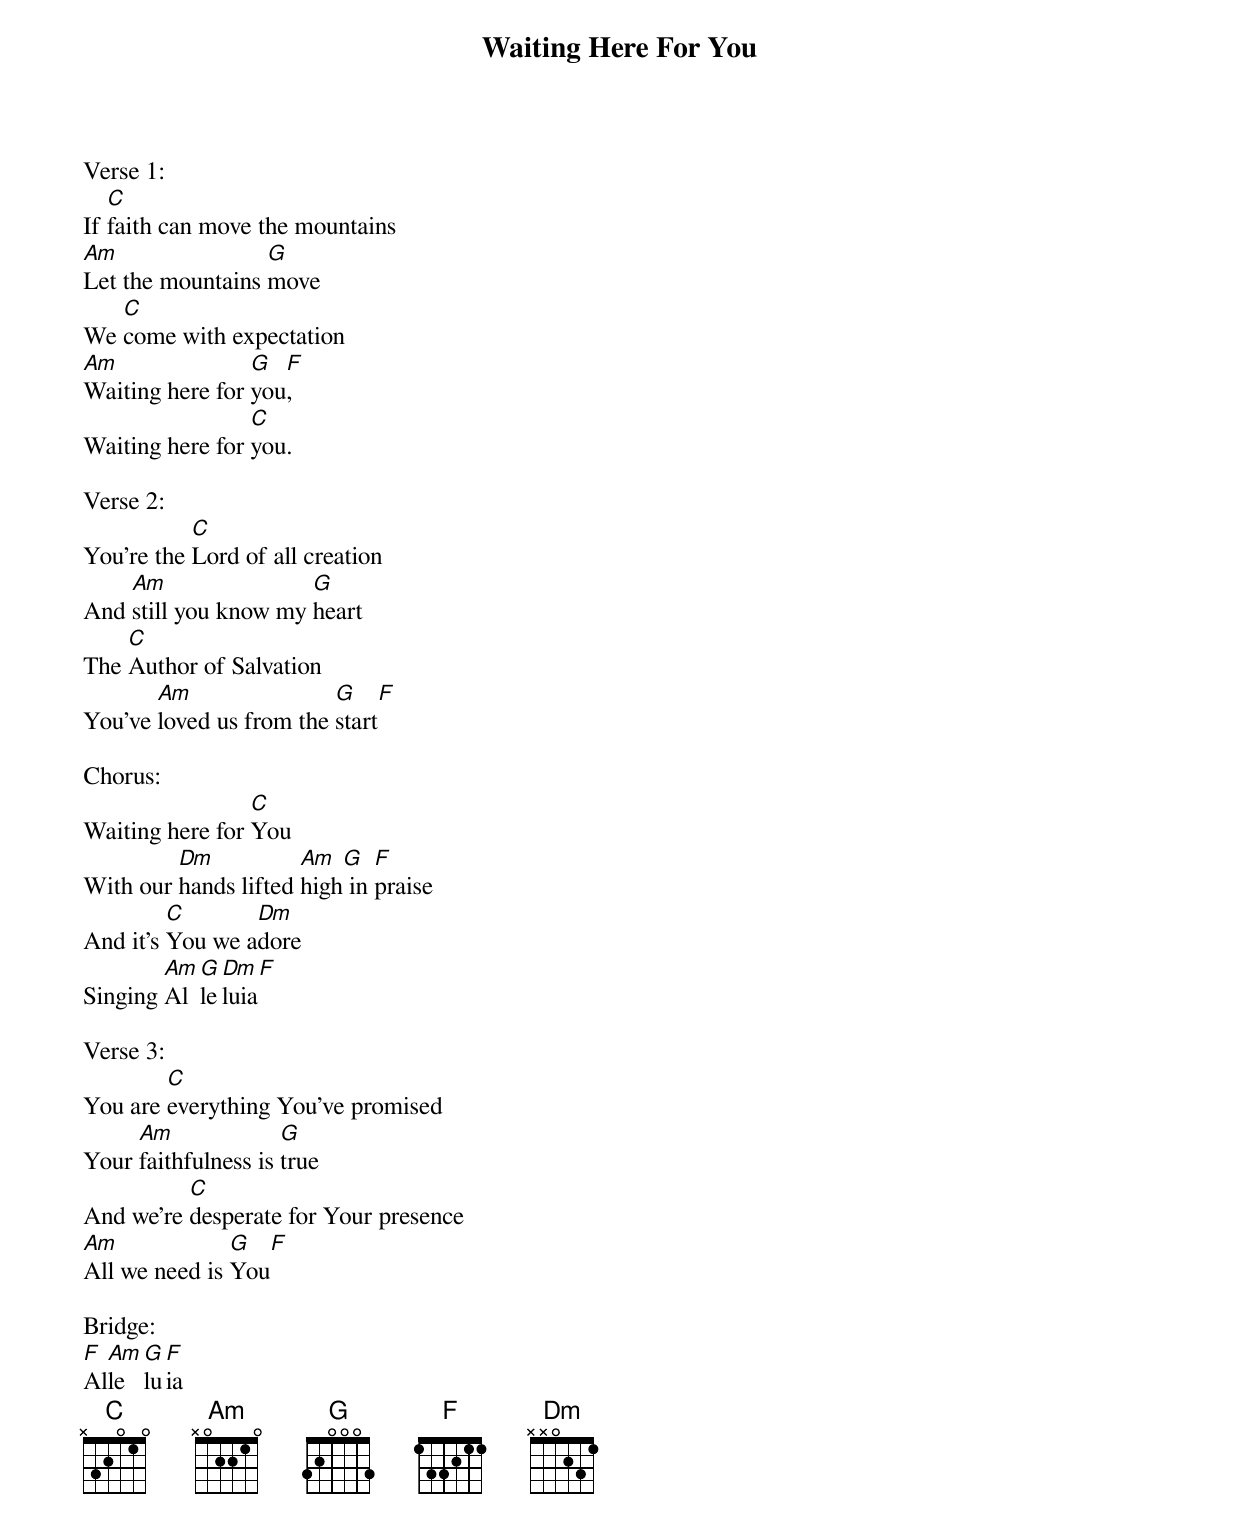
{title: Waiting Here For You}
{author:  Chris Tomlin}
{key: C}

Verse 1:
If [C]faith can move the mountains
[Am]Let the mountains [G]move
We [C]come with expectation
[Am]Waiting here for [G]you[F],
Waiting here for [C]you.

Verse 2:
You’re the [C]Lord of all creation
And [Am]still you know my [G]heart
The [C]Author of Salvation
You’ve [Am]loved us from the [G]start[F]

Chorus:
Waiting here for [C]You
With our [Dm]hands lifted [Am]high[G] in [F]praise
And it's [C]You we a[Dm]dore
Singing [Am]Al[G]le[Dm]luia[F]

Verse 3:
You are [C]everything You’ve promised
Your [Am]faithfulness is [G]true
And we're [C]desperate for Your presence
[Am]All we need is [G]You[F]

Bridge:
[F]Al[Am]le[G]lu[F]ia
